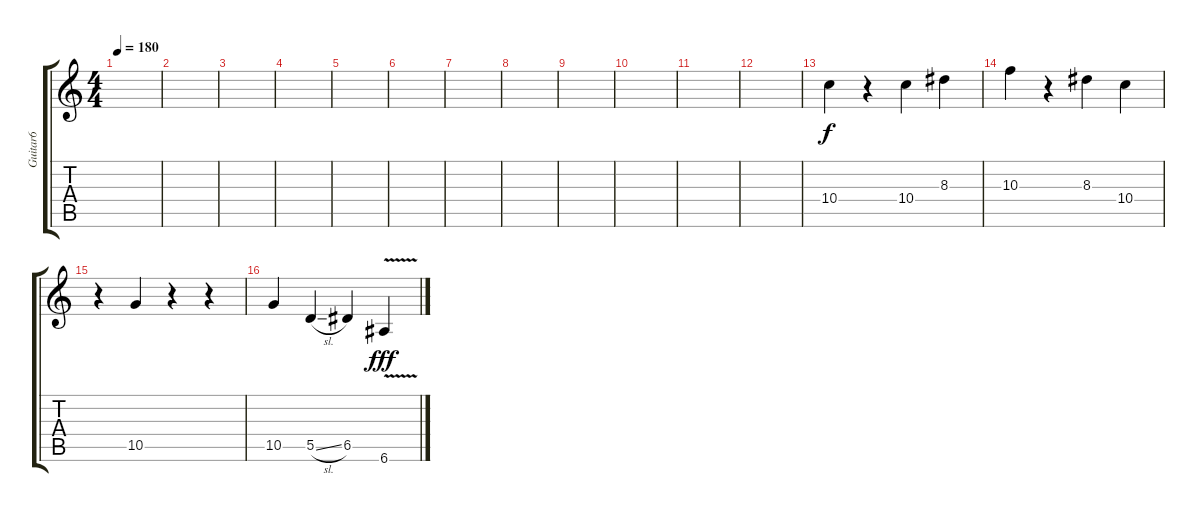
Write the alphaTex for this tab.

\track ("Guitar6" "Guitar6") {instrument acousticguitarnylon}
\staff {score tabs}
\tuning (E4 B3 G3 D3 A2 E2) {hide}
\ts (4 4)
\tempo 180
\clef g2
\ks c
|
|
|
|
|
|
|
|
|
|
|
|
10.4.4 r.4 10.4.4 8.3.4 |
10.3.4 r.4 8.3.4{dy f} 10.4.4 |
r.4 10.5.4 r.4 r.4 |
10.5.4 5.5{sl}.4 6.5.4 6.6{v}.4{dy fff}
